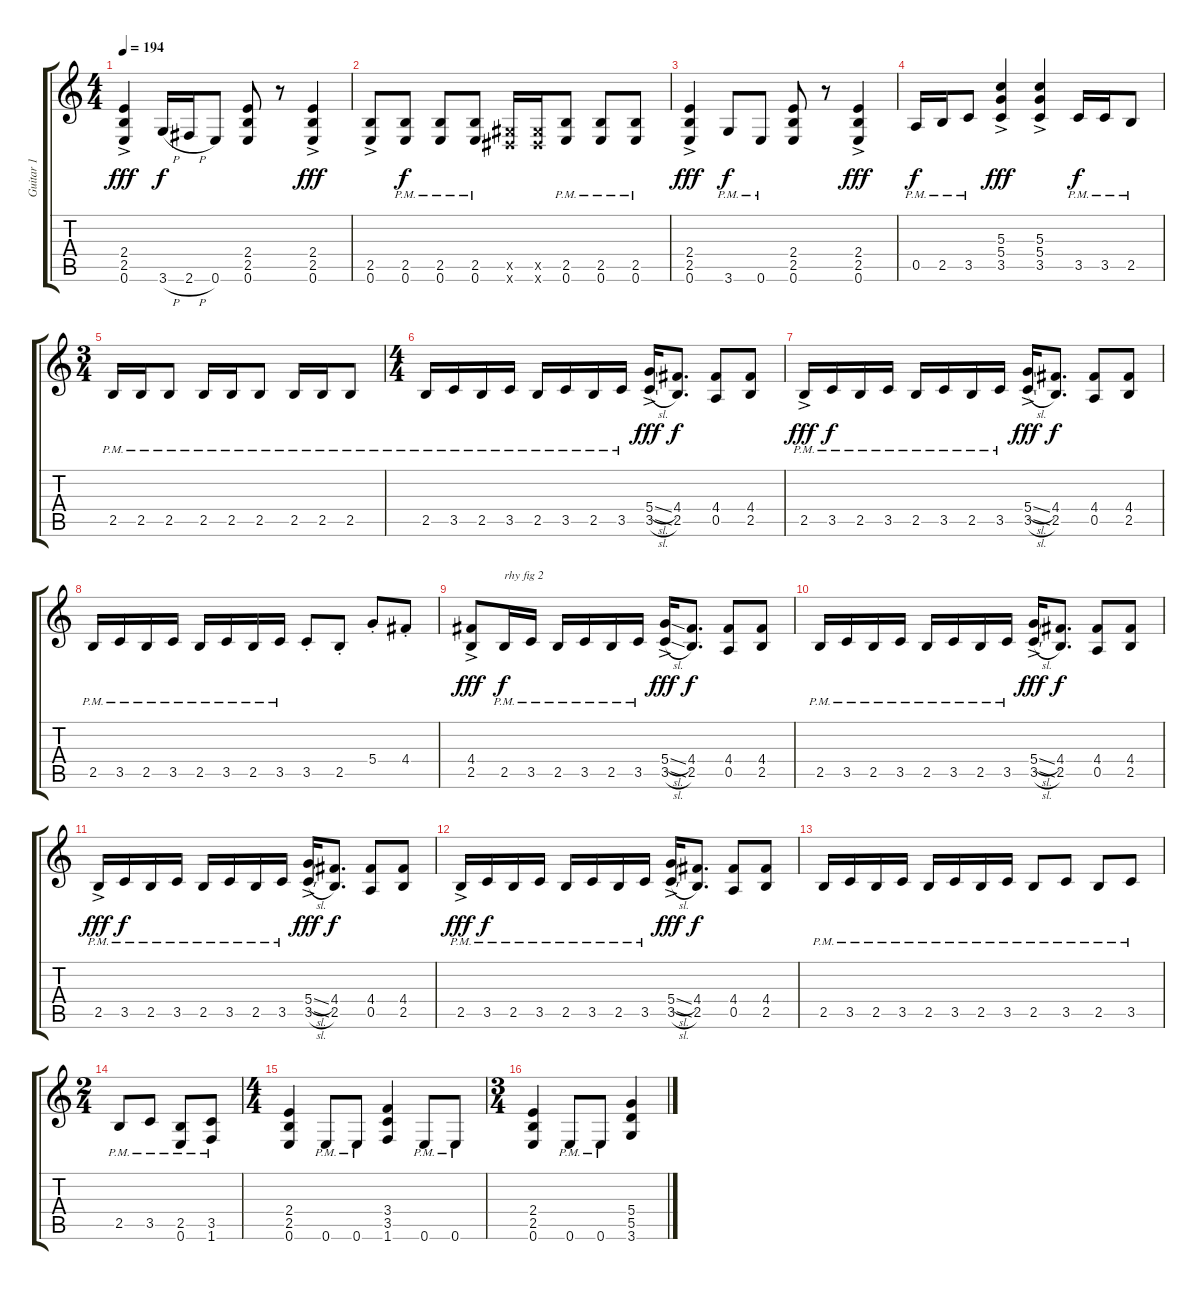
\track ("Guitar 1" "Guitar 1") {instrument distortionguitar}
\staff {score tabs}
\tuning (E4 B3 G3 D3 A2 E2) {hide}
\ts (4 4)
\tempo 194
\clef g2
\ks c
(2.4{ac} 2.5{ac} 0.6{ac}).4{dy fff} 3.6{h}.16{dy f} 2.6{h}.16 0.6.8 (2.4 2.5 0.6).8 r.8 (2.4{ac} 2.5{ac} 0.6{ac}).4{dy fff} |
(2.5{ac} 0.6{ac}).8 (2.5{pm} 0.6{pm}).8{dy f} (2.5{pm} 0.6{pm}).8 (2.5{pm} 0.6{pm}).8 (-1.5{x} -1.6{x}).16 (-1.5{x} -1.6{x}).16 (2.5{pm} 0.6{pm}).8 (2.5{pm} 0.6{pm}).8 (2.5{pm} 0.6{pm}).8 |
(2.4{ac} 2.5{ac} 0.6{ac}).4{dy fff} 3.6{pm}.8{dy f} 0.6{pm}.8 (2.4 2.5 0.6).8 r.8 (2.4{ac} 2.5{ac} 0.6{ac}).4{dy fff} |
0.5{pm}.16{dy f} 2.5{pm}.16 3.5{pm}.8 (5.3{ac} 5.4{ac} 3.5{ac}).4{dy fff} (5.3{ac} 5.4{ac} 3.5{ac}).4 3.5{pm}.16{dy f} 3.5{pm}.16 2.5{pm}.8 |
\ts (3 4)
2.5{pm}.16 2.5{pm}.16 2.5{pm}.8 2.5{pm}.16 2.5{pm}.16 2.5{pm}.8 2.5{pm}.16 2.5{pm}.16 2.5{pm}.8 |
\ts (4 4)
2.5{pm}.16 3.5{pm}.16 2.5{pm}.16 3.5{pm}.16 2.5{pm}.16 3.5{pm}.16 2.5{pm}.16 3.5{pm}.16 (5.4{sl ac} 3.5{sl ac}).16{dy fff} (4.4 2.5).8{d dy f} (4.4 0.5).8 (4.4 2.5).8 |
2.5{ac pm}.16{dy fff} 3.5{pm}.16{dy f} 2.5{pm}.16 3.5{pm}.16 2.5{pm}.16 3.5{pm}.16 2.5{pm}.16 3.5{pm}.16 (5.4{sl ac} 3.5{sl}).16{dy fff} (4.4 2.5).8{d dy f} (4.4 0.5).8 (4.4 2.5).8 |
2.5{pm}.16 3.5{pm}.16 2.5{pm}.16 3.5{pm}.16 2.5{pm}.16 3.5{pm}.16 2.5{pm}.16 3.5{pm}.16 3.5{st}.8 2.5{st}.8 5.4{st}.8 4.4{st}.8 |
(4.4{ac} 2.5{ac}).8{dy fff} 2.5{pm}.16{txt "rhy fig 2" dy f} 3.5{pm}.16 2.5{pm}.16 3.5{pm}.16 2.5{pm}.16 3.5{pm}.16 (5.4{sl ac} 3.5{sl ac}).16{dy fff} (4.4 2.5).8{d dy f} (4.4 0.5).8 (4.4 2.5).8 |
2.5{pm}.16 3.5{pm}.16 2.5{pm}.16 3.5{pm}.16 2.5{pm}.16 3.5{pm}.16 2.5{pm}.16 3.5{pm}.16 (5.4{sl ac} 3.5{sl ac}).16{dy fff} (4.4 2.5).8{d dy f} (4.4 0.5).8 (4.4 2.5).8 |
2.5{ac pm}.16{dy fff} 3.5{pm}.16{dy f} 2.5{pm}.16 3.5{pm}.16 2.5{pm}.16 3.5{pm}.16 2.5{pm}.16 3.5{pm}.16 (5.4{sl ac} 3.5{sl}).16{dy fff} (4.4 2.5).8{d dy f} (4.4 0.5).8 (4.4 2.5).8 |
2.5{ac pm}.16{dy fff} 3.5{pm}.16{dy f} 2.5{pm}.16 3.5{pm}.16 2.5{pm}.16 3.5{pm}.16 2.5{pm}.16 3.5{pm}.16 (5.4{sl ac} 3.5{sl}).16{dy fff} (4.4 2.5).8{d dy f} (4.4 0.5).8 (4.4 2.5).8 |
2.5{pm}.16 3.5{pm}.16 2.5{pm}.16 3.5{pm}.16 2.5{pm}.16 3.5{pm}.16 2.5{pm}.16 3.5{pm}.16 2.5{pm}.8 3.5{pm}.8 2.5{pm}.8 3.5{pm}.8 |
\ts (2 4)
2.5{pm}.8 3.5{pm}.8 (2.5{pm} 0.6{pm}).8 (3.5{pm} 1.6{pm}).8 |
\ts (4 4)
(2.4 2.5 0.6).4 0.6{pm}.8 0.6{pm}.8 (3.4 3.5 1.6).4 0.6{pm}.8 0.6{pm}.8 |
\ts (3 4)
(2.4 2.5 0.6).4 0.6{pm}.8 0.6{pm}.8 (5.4 5.5 3.6).4
